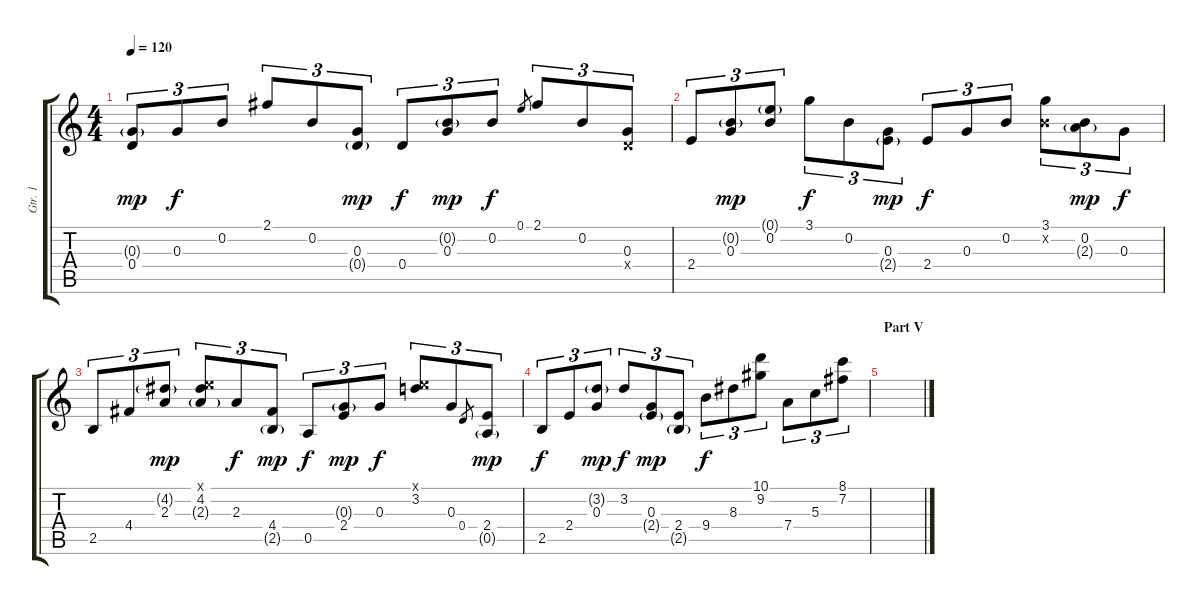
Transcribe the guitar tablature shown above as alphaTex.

\track ("Gtr. 1" "Gtr. 1") {instrument electricguitarjazz}
\staff {score tabs}
\tuning (E4 B3 G3 D3 A2 E2) {hide}
\ts (4 4)
\tempo 120
\clef g2
\ks c
(0.3{g} 0.4).8{tu (3 2) dy mp} 0.3.8{tu (3 2) dy f} 0.2.8{tu (3 2)} 2.1.8{tu (3 2)} 0.2.8{tu (3 2)} (0.3 0.4{g}).8{tu (3 2) dy mp} 0.4.8{tu (3 2) dy f} (0.2{g} 0.3).8{tu (3 2) dy mp} 0.2.8{tu (3 2) dy f} 0.1.8{gr} 2.1.8{tu (3 2)} 0.2.8{tu (3 2)} (0.3 0.4{x}).8{tu (3 2)} |
2.4.8{tu (3 2)} (0.2{g} 0.3).8{tu (3 2) dy mp} (0.1{g} 0.2).8{tu (3 2)} 3.1.8{tu (3 2) dy f} 0.2.8{tu (3 2)} (0.3 2.4{g}).8{tu (3 2) dy mp} 2.4.8{tu (3 2) dy f} 0.3.8{tu (3 2)} 0.2.8{tu (3 2)} (3.1 0.2{x}).8{tu (3 2)} (0.2 2.3{g}).8{tu (3 2) dy mp} 0.3.8{tu (3 2) dy f} |
2.5.8{tu (3 2)} 4.4.8{tu (3 2)} (4.2{g} 2.3).8{tu (3 2) dy mp} (0.1{x} 4.2 2.3{g}).8{tu (3 2)} 2.3.8{tu (3 2) dy f} (4.4 2.5{g}).8{tu (3 2) dy mp} 0.5.8{tu (3 2) dy f} (0.3{g} 2.4).8{tu (3 2) dy mp} 0.3.8{tu (3 2) dy f} (0.1{x} 3.2).8{tu (3 2)} 0.3.8{tu (3 2)} 0.4.8{gr} (2.4 0.5{g}).8{tu (3 2) dy mp} |
2.5.8{tu (3 2) dy f} 2.4.8{tu (3 2)} (3.2{g} 0.3).8{tu (3 2) dy mp} 3.2.8{tu (3 2) dy f} (0.3 2.4{g}).8{tu (3 2) dy mp} (2.4 2.5{g}).8{tu (3 2)} 9.4.8{tu (3 2) dy f} 8.3.8{tu (3 2)} (10.1 9.2).8{tu (3 2)} 7.4.8{tu (3 2)} 5.3.8{tu (3 2)} (8.1 7.2).8{tu (3 2)} |
\section ("" "Part V")
